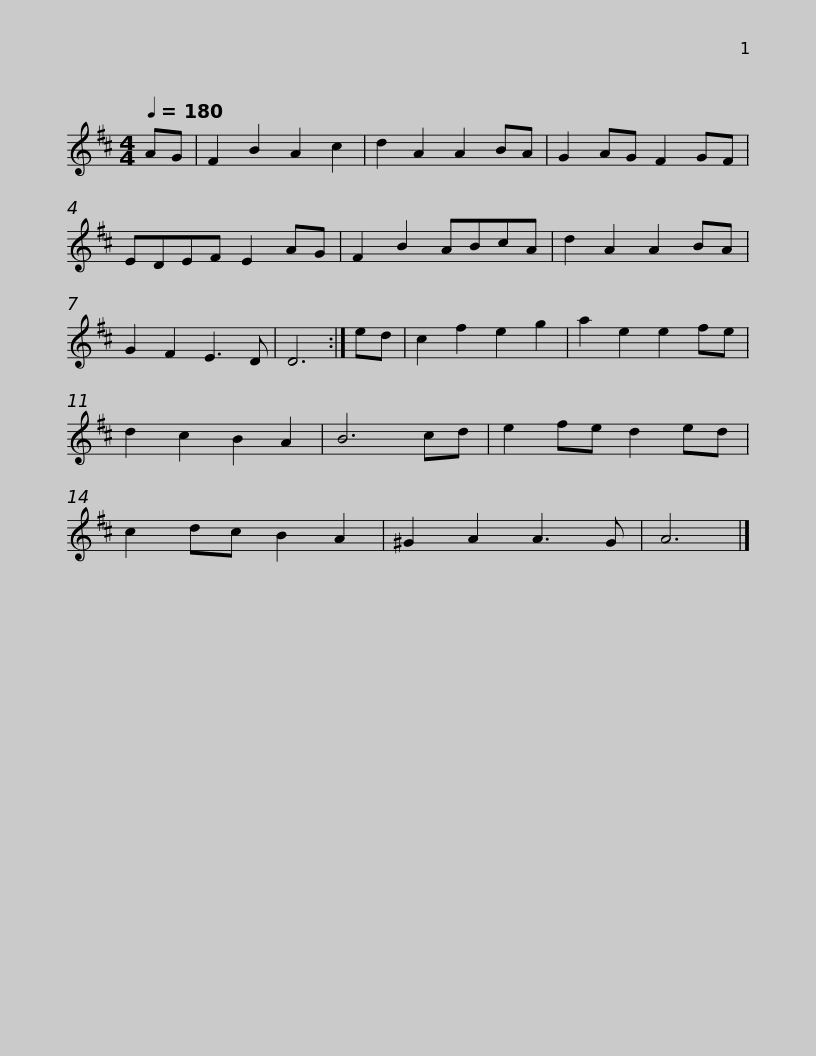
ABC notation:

X:1
L:1/8
Q:1/4=180
M:4/4
I:linebreak $
K:D
V:1 treble
V:1
 AG | F2 B2 A2 c2 | d2 A2 A2 BA | G2 AG F2 GF | EDEF E2 AG | %5
 F2 B2 ABcA | d2 A2 A2 BA | G2 F2 E3 D |$ D6 :| ed | %10
 c2 f2 e2 g2 | a2 e2 e2 fe | d2 c2 B2 A2 | B6 cd | e2 fe d2 ed | %15
 c2 dc B2 A2 | ^G2 A2 A3 G | A6 |] %18
